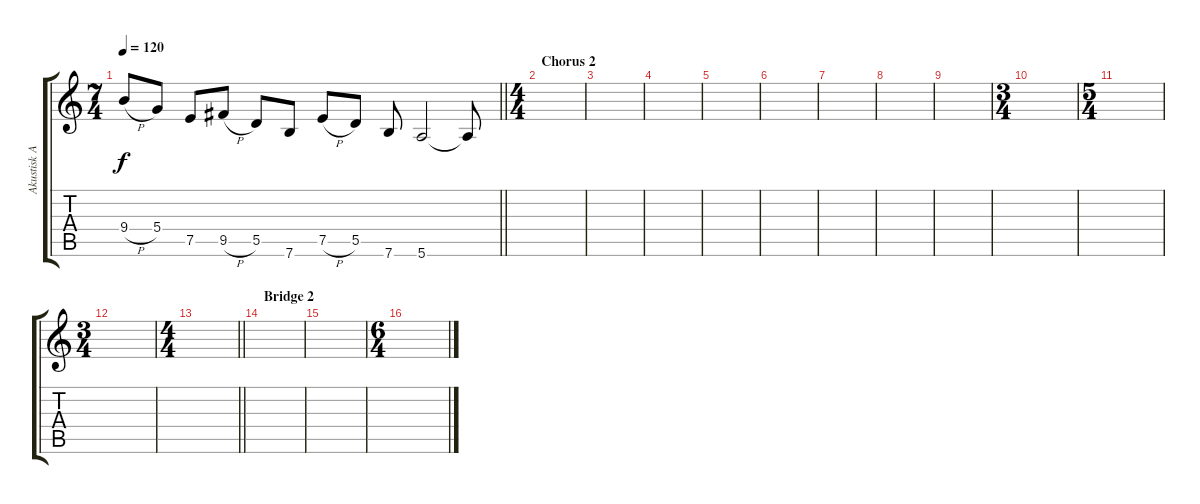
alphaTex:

\track ("Akustisk Aske" "Akustisk A") {instrument acousticguitarsteel}
\staff {score tabs}
\tuning (E4 B3 G3 D3 A2 E2) {hide}
\ts (7 4)
\tempo 120
\clef g2
\barLineRight lightlight
\ks c
9.4{h}.8{dy f} 5.4.8 7.5.8 9.5{h}.8 5.5.8 7.6.8 7.5{h}.8 5.5.8 7.6.8 5.6.2 5.6{t}.8 |
\ts (4 4)
\section ("" "Chorus 2")
|
|
|
|
|
|
|
|
\ts (3 4)
|
\ts (5 4)
|
\ts (3 4)
|
\ts (4 4)
\barLineRight lightlight
|
\section ("" "Bridge 2")
|
|
\ts (6 4)
